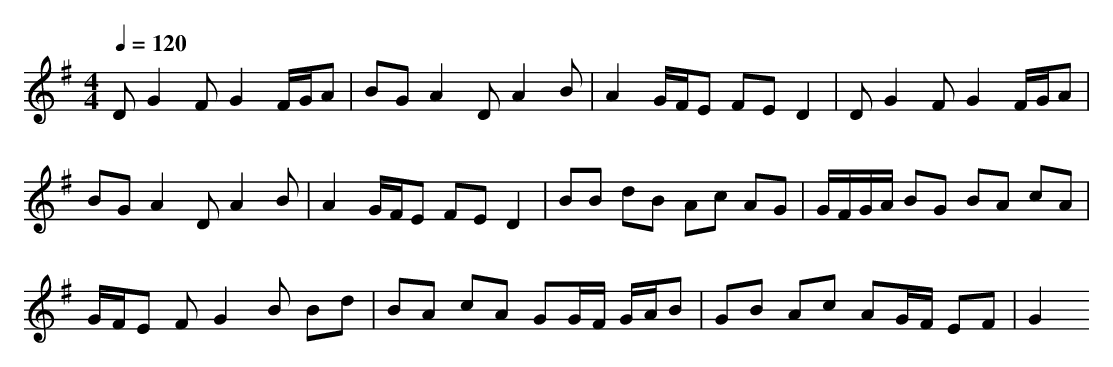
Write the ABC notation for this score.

X:1
T:
M: 4/4
L: 1/8
Q:1/4=120
K:G % 1 sharps
DG2F G2 F/2G/2A|BG A2 DA2B|A2 G/2F/2E FE D2|DG2F G2 F/2G/2A|
BG A2 DA2B|A2 G/2F/2E FE D2|BB dB Ac AG|G/2F/2G/2A/2 BG BA cA|
G/2F/2E FG2B Bd|BA cA GG/2F/2 G/2A/2B|GB Ac AG/2F/2 EF|G2
